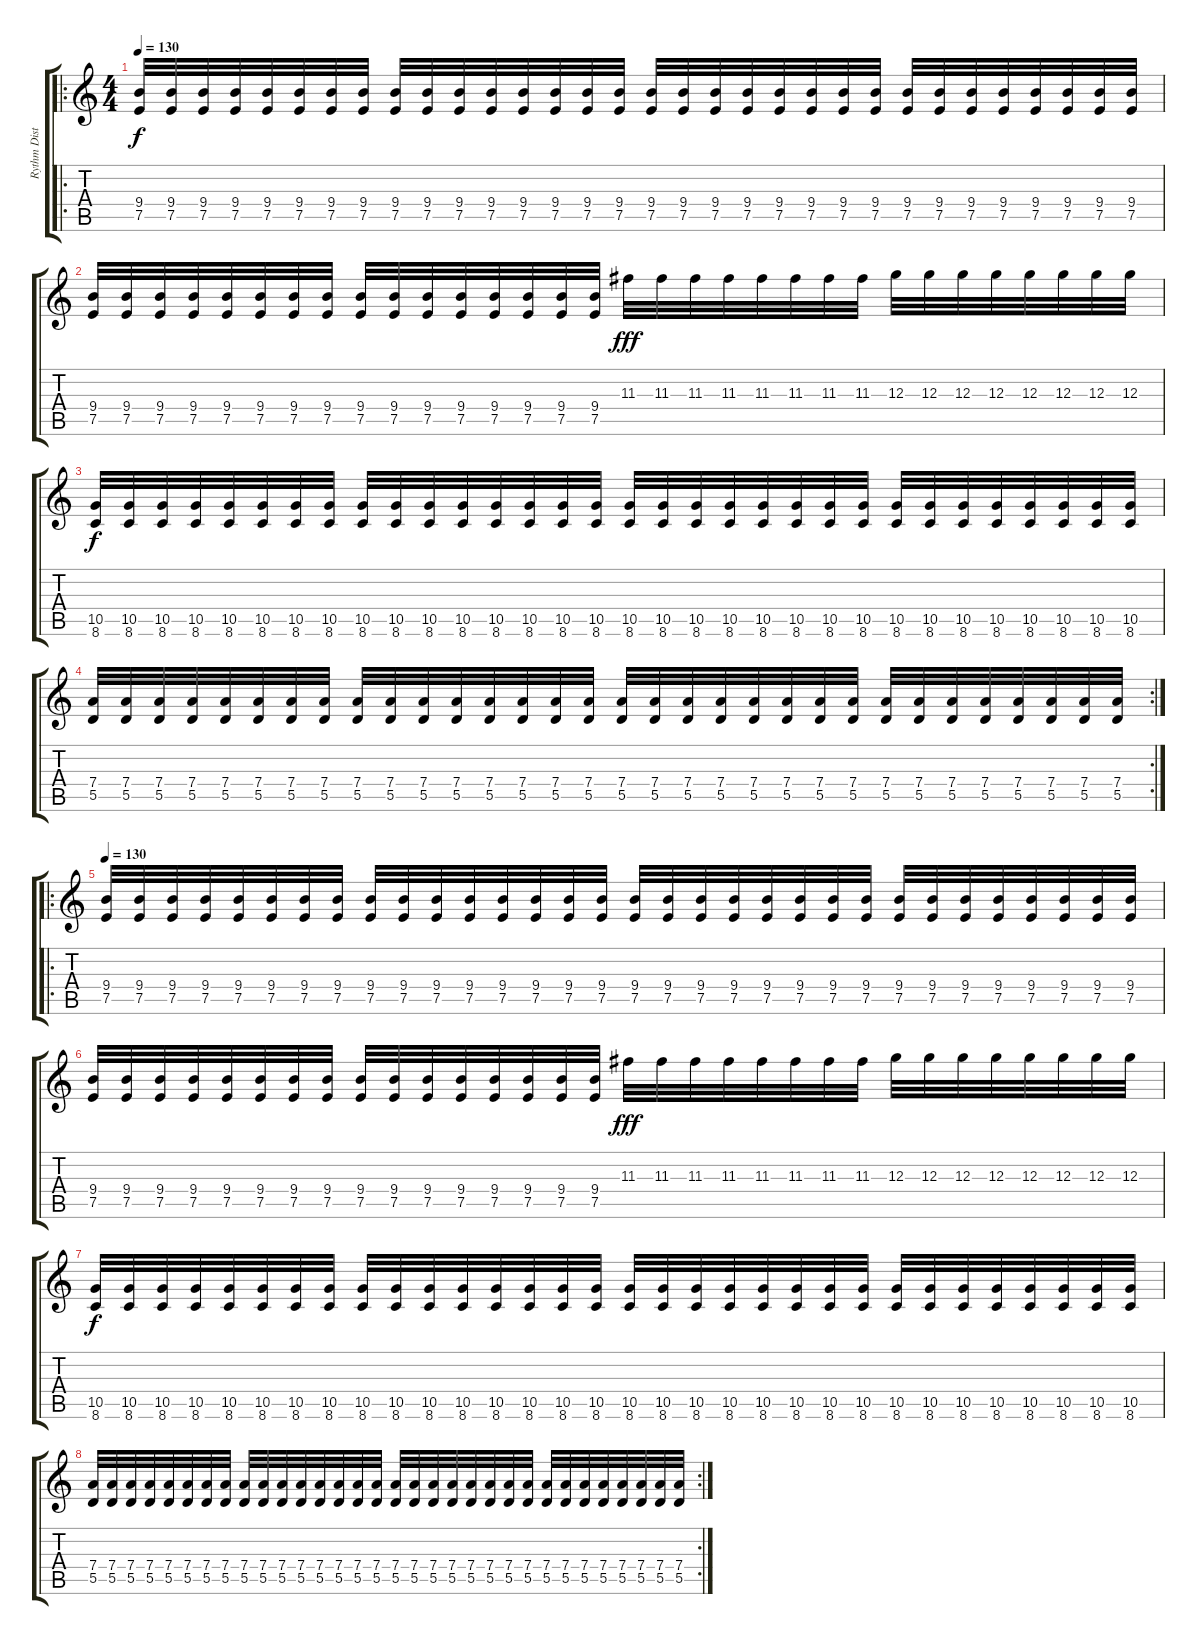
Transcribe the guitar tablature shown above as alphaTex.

\track ("Rythm Distortion Guitar" "Rythm Dist") {instrument distortionguitar}
\staff {score tabs}
\tuning (E4 B3 G3 D3 A2 E2) {hide}
\ro
\ts (4 4)
\tempo 130
\clef g2
\ks c
(9.4 7.5).32{dy f} (9.4 7.5).32 (9.4 7.5).32 (9.4 7.5).32 (9.4 7.5).32 (9.4 7.5).32 (9.4 7.5).32 (9.4 7.5).32 (9.4 7.5).32 (9.4 7.5).32 (9.4 7.5).32 (9.4 7.5).32 (9.4 7.5).32 (9.4 7.5).32 (9.4 7.5).32 (9.4 7.5).32 (9.4 7.5).32 (9.4 7.5).32 (9.4 7.5).32 (9.4 7.5).32 (9.4 7.5).32 (9.4 7.5).32 (9.4 7.5).32 (9.4 7.5).32 (9.4 7.5).32 (9.4 7.5).32 (9.4 7.5).32 (9.4 7.5).32 (9.4 7.5).32 (9.4 7.5).32 (9.4 7.5).32 (9.4 7.5).32 |
(9.4 7.5).32 (9.4 7.5).32 (9.4 7.5).32 (9.4 7.5).32 (9.4 7.5).32 (9.4 7.5).32 (9.4 7.5).32 (9.4 7.5).32 (9.4 7.5).32 (9.4 7.5).32 (9.4 7.5).32 (9.4 7.5).32 (9.4 7.5).32 (9.4 7.5).32 (9.4 7.5).32 (9.4 7.5).32 11.3.32{dy fff} 11.3.32 11.3.32 11.3.32 11.3.32 11.3.32 11.3.32 11.3.32 12.3.32 12.3.32 12.3.32 12.3.32 12.3.32 12.3.32 12.3.32 12.3.32 |
(10.5 8.6).32{dy f} (10.5 8.6).32 (10.5 8.6).32 (10.5 8.6).32 (10.5 8.6).32 (10.5 8.6).32 (10.5 8.6).32 (10.5 8.6).32 (10.5 8.6).32 (10.5 8.6).32 (10.5 8.6).32 (10.5 8.6).32 (10.5 8.6).32 (10.5 8.6).32 (10.5 8.6).32 (10.5 8.6).32 (10.5 8.6).32 (10.5 8.6).32 (10.5 8.6).32 (10.5 8.6).32 (10.5 8.6).32 (10.5 8.6).32 (10.5 8.6).32 (10.5 8.6).32 (10.5 8.6).32 (10.5 8.6).32 (10.5 8.6).32 (10.5 8.6).32 (10.5 8.6).32 (10.5 8.6).32 (10.5 8.6).32 (10.5 8.6).32 |
\rc 2
(7.4 5.5).32 (7.4 5.5).32 (7.4 5.5).32 (7.4 5.5).32 (7.4 5.5).32 (7.4 5.5).32 (7.4 5.5).32 (7.4 5.5).32 (7.4 5.5).32 (7.4 5.5).32 (7.4 5.5).32 (7.4 5.5).32 (7.4 5.5).32 (7.4 5.5).32 (7.4 5.5).32 (7.4 5.5).32 (7.4 5.5).32 (7.4 5.5).32 (7.4 5.5).32 (7.4 5.5).32 (7.4 5.5).32 (7.4 5.5).32 (7.4 5.5).32 (7.4 5.5).32 (7.4 5.5).32 (7.4 5.5).32 (7.4 5.5).32 (7.4 5.5).32 (7.4 5.5).32 (7.4 5.5).32 (7.4 5.5).32 (7.4 5.5).32 |
\ro
\tempo 130
(9.4 7.5).32 (9.4 7.5).32 (9.4 7.5).32 (9.4 7.5).32 (9.4 7.5).32 (9.4 7.5).32 (9.4 7.5).32 (9.4 7.5).32 (9.4 7.5).32 (9.4 7.5).32 (9.4 7.5).32 (9.4 7.5).32 (9.4 7.5).32 (9.4 7.5).32 (9.4 7.5).32 (9.4 7.5).32 (9.4 7.5).32 (9.4 7.5).32 (9.4 7.5).32 (9.4 7.5).32 (9.4 7.5).32 (9.4 7.5).32 (9.4 7.5).32 (9.4 7.5).32 (9.4 7.5).32 (9.4 7.5).32 (9.4 7.5).32 (9.4 7.5).32 (9.4 7.5).32 (9.4 7.5).32 (9.4 7.5).32 (9.4 7.5).32 |
(9.4 7.5).32 (9.4 7.5).32 (9.4 7.5).32 (9.4 7.5).32 (9.4 7.5).32 (9.4 7.5).32 (9.4 7.5).32 (9.4 7.5).32 (9.4 7.5).32 (9.4 7.5).32 (9.4 7.5).32 (9.4 7.5).32 (9.4 7.5).32 (9.4 7.5).32 (9.4 7.5).32 (9.4 7.5).32 11.3.32{dy fff} 11.3.32 11.3.32 11.3.32 11.3.32 11.3.32 11.3.32 11.3.32 12.3.32 12.3.32 12.3.32 12.3.32 12.3.32 12.3.32 12.3.32 12.3.32 |
(10.5 8.6).32{dy f} (10.5 8.6).32 (10.5 8.6).32 (10.5 8.6).32 (10.5 8.6).32 (10.5 8.6).32 (10.5 8.6).32 (10.5 8.6).32 (10.5 8.6).32 (10.5 8.6).32 (10.5 8.6).32 (10.5 8.6).32 (10.5 8.6).32 (10.5 8.6).32 (10.5 8.6).32 (10.5 8.6).32 (10.5 8.6).32 (10.5 8.6).32 (10.5 8.6).32 (10.5 8.6).32 (10.5 8.6).32 (10.5 8.6).32 (10.5 8.6).32 (10.5 8.6).32 (10.5 8.6).32 (10.5 8.6).32 (10.5 8.6).32 (10.5 8.6).32 (10.5 8.6).32 (10.5 8.6).32 (10.5 8.6).32 (10.5 8.6).32 |
\rc 2
(7.4 5.5).32 (7.4 5.5).32 (7.4 5.5).32 (7.4 5.5).32 (7.4 5.5).32 (7.4 5.5).32 (7.4 5.5).32 (7.4 5.5).32 (7.4 5.5).32 (7.4 5.5).32 (7.4 5.5).32 (7.4 5.5).32 (7.4 5.5).32 (7.4 5.5).32 (7.4 5.5).32 (7.4 5.5).32 (7.4 5.5).32 (7.4 5.5).32 (7.4 5.5).32 (7.4 5.5).32 (7.4 5.5).32 (7.4 5.5).32 (7.4 5.5).32 (7.4 5.5).32 (7.4 5.5).32 (7.4 5.5).32 (7.4 5.5).32 (7.4 5.5).32 (7.4 5.5).32 (7.4 5.5).32 (7.4 5.5).32 (7.4 5.5).32
